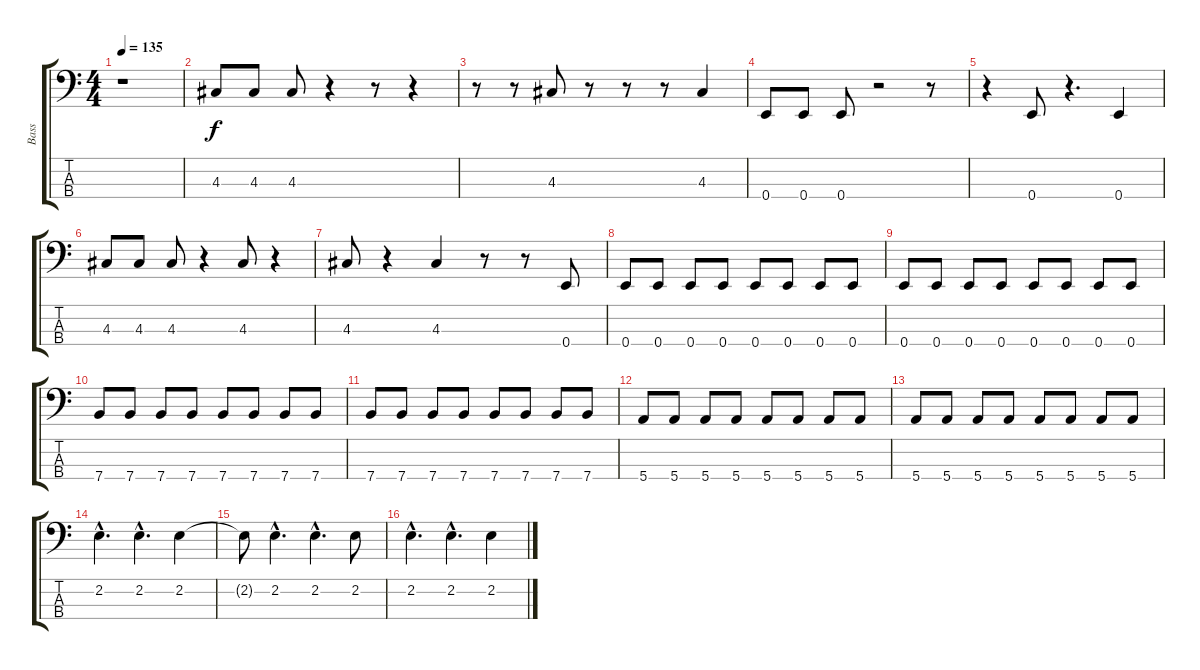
\track ("Bass" "Bass") {instrument electricbassfinger}
\staff {score tabs}
\tuning (G2 D2 A1 E1) {hide}
\ts (4 4)
\tempo 135
\clef f4
\ks c
r.1{dy f} |
4.3.8 4.3.8 4.3.8 r.4 r.8 r.4 |
r.8 r.8 4.3.8 r.8 r.8 r.8 4.3.4 |
0.4.8 0.4.8 0.4.8 r.2 r.8 |
r.4 0.4.8 r.4{d} 0.4.4 |
4.3.8 4.3.8 4.3.8 r.4 4.3.8 r.4 |
4.3.8 r.4 4.3.4 r.8 r.8 0.4.8 |
0.4.8 0.4.8 0.4.8 0.4.8 0.4.8 0.4.8 0.4.8 0.4.8 |
0.4.8 0.4.8 0.4.8 0.4.8 0.4.8 0.4.8 0.4.8 0.4.8 |
7.4.8 7.4.8 7.4.8 7.4.8 7.4.8 7.4.8 7.4.8 7.4.8 |
7.4.8 7.4.8 7.4.8 7.4.8 7.4.8 7.4.8 7.4.8 7.4.8 |
5.4.8 5.4.8 5.4.8 5.4.8 5.4.8 5.4.8 5.4.8 5.4.8 |
5.4.8 5.4.8 5.4.8 5.4.8 5.4.8 5.4.8 5.4.8 5.4.8 |
2.2{hac}.4{d} 2.2{hac}.4{d} 2.2.4 |
2.2{t}.8 2.2{hac}.4{d} 2.2{hac}.4{d} 2.2.8 |
2.2{hac}.4{d} 2.2{hac}.4{d} 2.2.4
